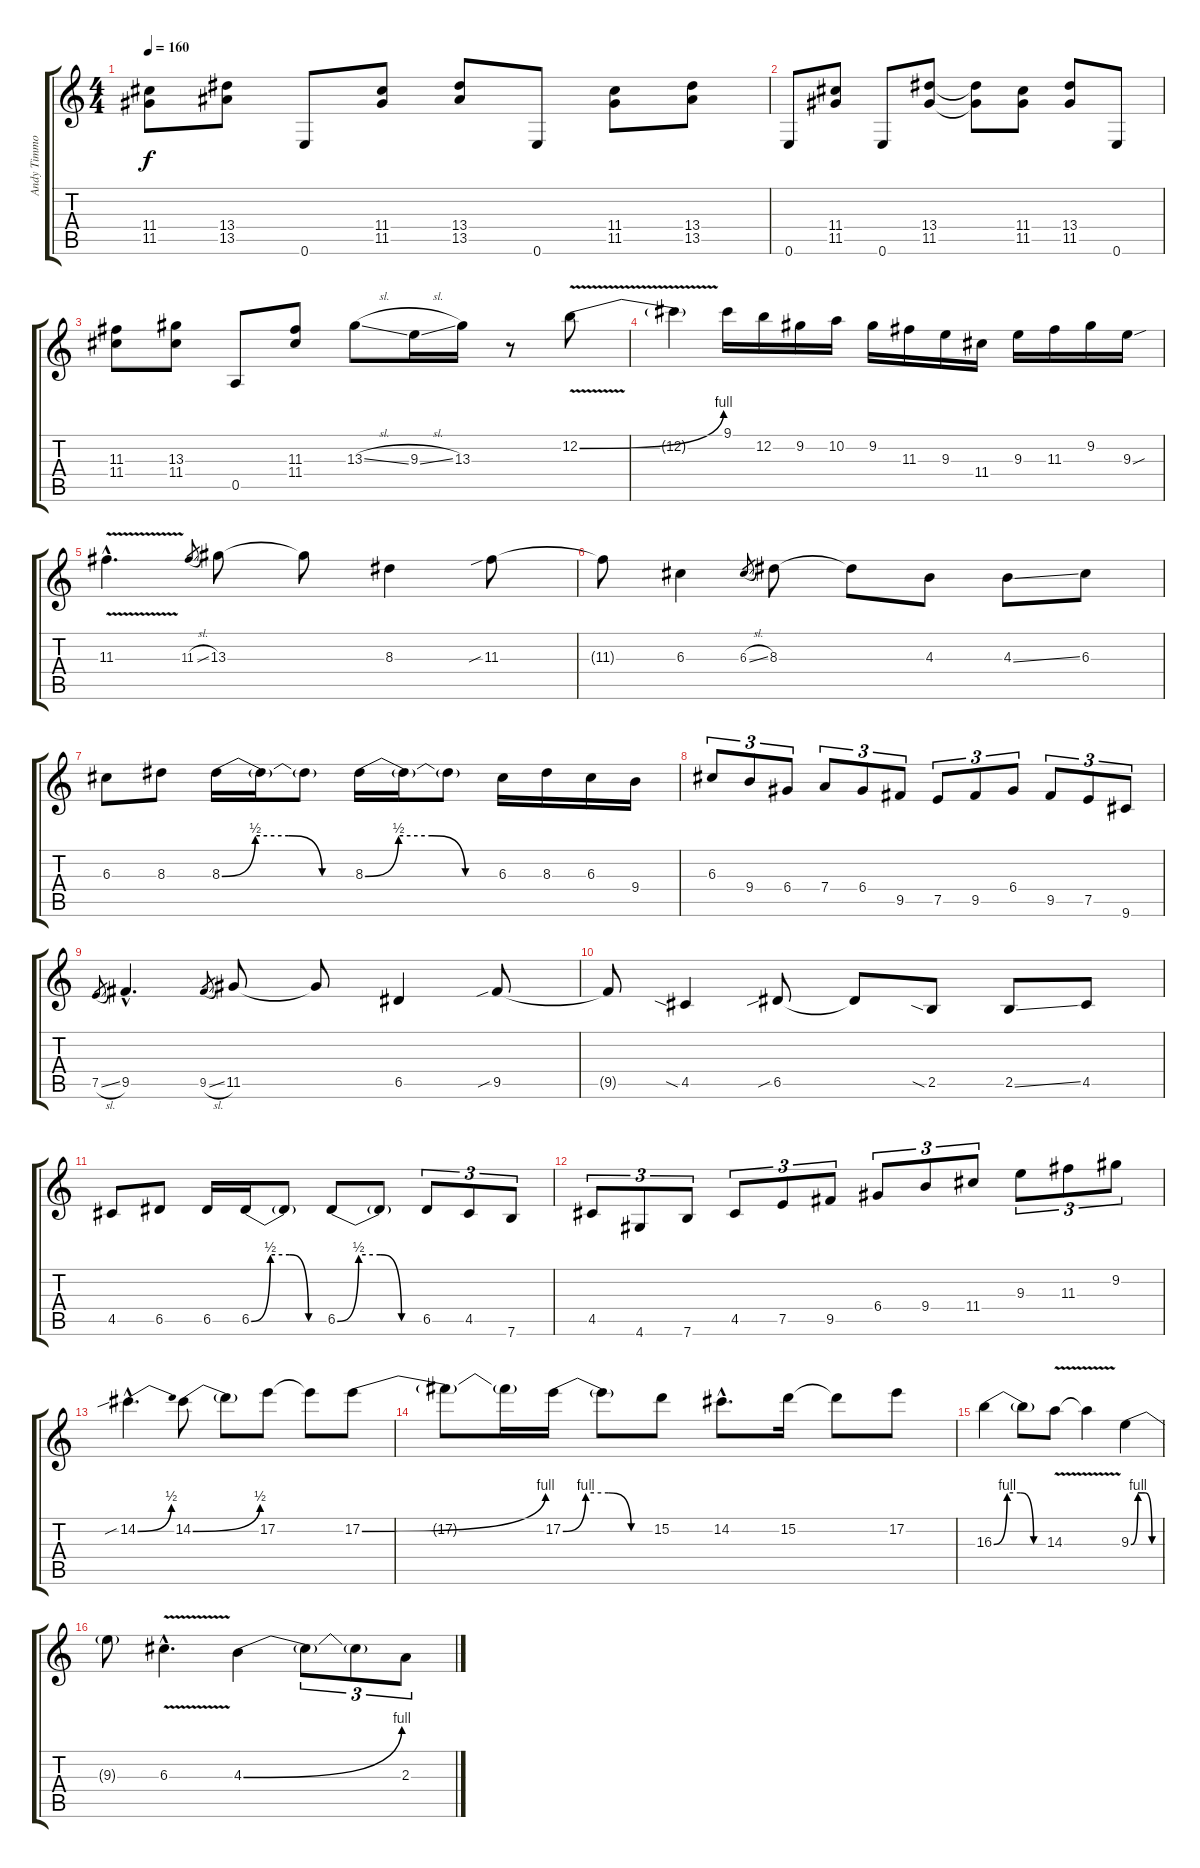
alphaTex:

\track ("Andy Timmons" "Andy Timmo") {instrument distortionguitar}
\staff {score tabs}
\tuning (E4 B3 G3 D3 A2 E2) {hide}
\ts (4 4)
\tempo 160
\clef g2
\ks c
(11.4 11.5).8{dy f} (13.4 13.5).8 0.6.8 (11.4 11.5).8 (13.4 13.5).8 0.6.8 (11.4 11.5).8 (13.4 13.5).8 |
0.6.8 (11.4 11.5).8 0.6.8 (13.4 11.5).8 (13.4{t} 11.5{t}).8 (11.4 11.5).8 (13.4 11.5).8 0.6.8 |
(11.3 11.4).8 (13.3 11.4).8 0.5.8 (11.3 11.4).8 13.3{sl}.8 9.3{sl}.16 13.3.16 r.8 12.2{be (bend 0 0 60 4) v}.8{instrument guitarharmonics} |
12.2{t}.4 9.1.16{instrument distortionguitar} 12.2.16 9.2.16 10.2.16 9.2.16 11.3.16 9.3.16 11.4.16 9.3.16 11.3.16 9.2.16 9.3{sou}.16 |
11.3{v hac}.4{d} 11.3{sl}.8{gr} 13.3.8 13.3{t}.8 8.3.4 11.3{sib}.8 |
11.3{t}.8 6.3.4 6.3{sl}.8{gr} 8.3.8 8.3{t}.8 4.3.8 4.3{ss}.8 6.3.8 |
6.3.8 8.3.8 8.3{be (custom 0 0 15 2 30 2 45 0 60 0)}.16{instrument guitarharmonics} 8.3{t}.16 8.3{t}.8 8.3{be (custom 0 0 15 2 30 2 45 0 60 0)}.16 8.3{t}.16 8.3{t}.8 6.3.16{instrument distortionguitar} 8.3.16 6.3.16 9.4.16 |
6.3.8{tu (3 2)} 9.4.8{tu (3 2)} 6.4.8{tu (3 2)} 7.4.8{tu (3 2)} 6.4.8{tu (3 2)} 9.5.8{tu (3 2)} 7.5.8{tu (3 2)} 9.5.8{tu (3 2)} 6.4.8{tu (3 2)} 9.5.8{tu (3 2)} 7.5.8{tu (3 2)} 9.6.8{tu (3 2)} |
7.5{sl}.8{gr} 9.5{hac}.4{d} 9.5{sl}.8{gr} 11.5.8 11.5{t}.8 6.5.4 9.5{sib}.8 |
9.5{t}.8 4.5{sia}.4 6.5{sib}.8 6.5{t}.8 2.5{sia}.8 2.5{ss}.8 4.5.8 |
4.5.8 6.5.8 6.5.16 6.5{be (custom 0 0 15 2 30 2 45 0 60 0)}.16 6.5{t}.8 6.5{be (custom 0 0 15 2 30 2 45 0 60 0)}.8 6.5{t}.8 6.5.8{tu (3 2)} 4.5.8{tu (3 2)} 7.6.8{tu (3 2)} |
4.5.8{tu (3 2)} 4.6.8{tu (3 2)} 7.6.8{tu (3 2)} 4.5.8{tu (3 2)} 7.5.8{tu (3 2)} 9.5.8{tu (3 2)} 6.4.8{tu (3 2)} 9.4.8{tu (3 2)} 11.4.8{tu (3 2)} 9.3.8{tu (3 2)} 11.3.8{tu (3 2)} 9.2.8{tu (3 2)} |
14.2{be (bend 0 0 60 2) sib hac}.4{d instrument guitarharmonics} 14.2{be (bend 0 0 60 2)}.8{instrument distortionguitar} 14.2{t}.8 17.2.8 17.2{t}.8 17.2{be (bend 0 0 60 4)}.8 |
17.2{t}.8 17.2{t}.16 17.2{be (custom 0 0 15 4 30 4 45 0 60 0)}.16 17.2{t}.8 15.2.8 14.2{hac}.8{d} 15.2.16 15.2{t}.8 17.2.8 |
16.3{be (custom 0 0 15 4 30 4 45 0 60 0)}.4 16.3{t}.8 14.3{v}.8 14.3{t}.4 9.3{be (custom 0 0 15 4 30 4 45 0 60 0)}.4 |
9.3{t}.8 6.3{v hac}.4{d} 4.3{be (bend 0 0 60 4)}.4 4.3{t}.8{tu (3 2)} 4.3{t}.8{tu (3 2)} 2.3.8{tu (3 2)}
